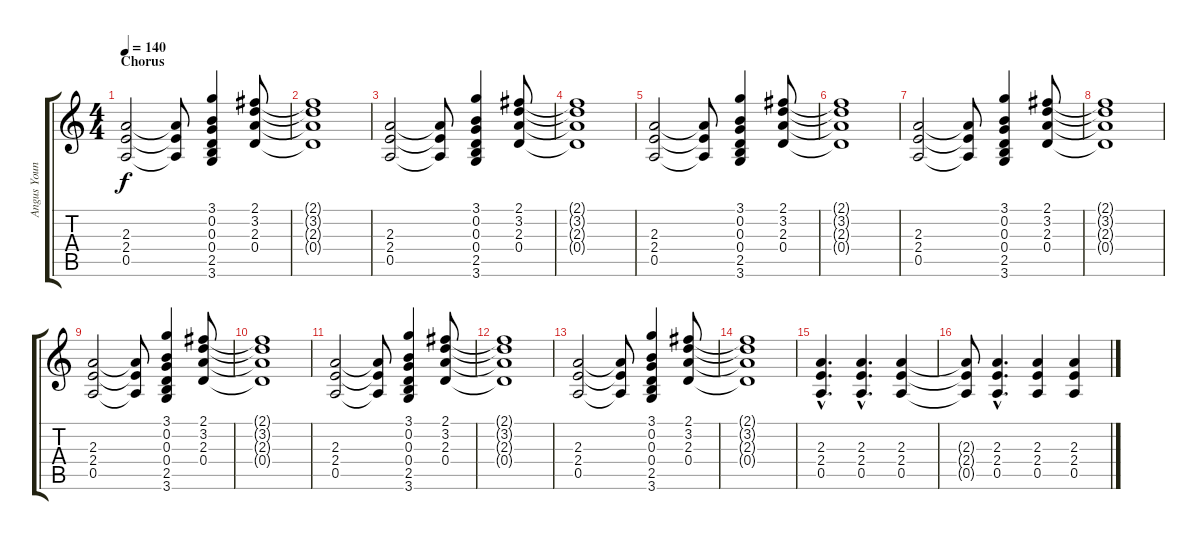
\track ("Angus Young" "Angus Youn") {instrument distortionguitar}
\staff {score tabs}
\tuning (E4 B3 G3 D3 A2 E2) {hide}
\ts (4 4)
\section ("" "Chorus")
\tempo 140
\clef g2
\ks c
(2.3 2.4 0.5).2{dy f} (2.3{t} 2.4{t} 0.5{t}).8 (3.1 0.2 0.3 0.4 2.5 3.6).4 (2.1 3.2 2.3 0.4).8 |
(2.1{t} 3.2{t} 2.3{t} 0.4{t}).1 |
(2.3 2.4 0.5).2 (2.3{t} 2.4{t} 0.5{t}).8 (3.1 0.2 0.3 0.4 2.5 3.6).4 (2.1 3.2 2.3 0.4).8 |
(2.1{t} 3.2{t} 2.3{t} 0.4{t}).1 |
(2.3 2.4 0.5).2 (2.3{t} 2.4{t} 0.5{t}).8 (3.1 0.2 0.3 0.4 2.5 3.6).4 (2.1 3.2 2.3 0.4).8 |
(2.1{t} 3.2{t} 2.3{t} 0.4{t}).1 |
(2.3 2.4 0.5).2 (2.3{t} 2.4{t} 0.5{t}).8 (3.1 0.2 0.3 0.4 2.5 3.6).4 (2.1 3.2 2.3 0.4).8 |
(2.1{t} 3.2{t} 2.3{t} 0.4{t}).1 |
(2.3 2.4 0.5).2 (2.3{t} 2.4{t} 0.5{t}).8 (3.1 0.2 0.3 0.4 2.5 3.6).4 (2.1 3.2 2.3 0.4).8 |
(2.1{t} 3.2{t} 2.3{t} 0.4{t}).1 |
(2.3 2.4 0.5).2 (2.3{t} 2.4{t} 0.5{t}).8 (3.1 0.2 0.3 0.4 2.5 3.6).4 (2.1 3.2 2.3 0.4).8 |
(2.1{t} 3.2{t} 2.3{t} 0.4{t}).1 |
(2.3 2.4 0.5).2 (2.3{t} 2.4{t} 0.5{t}).8 (3.1 0.2 0.3 0.4 2.5 3.6).4 (2.1 3.2 2.3 0.4).8 |
(2.1{t} 3.2{t} 2.3{t} 0.4{t}).1 |
(2.3{hac} 2.4{hac} 0.5{hac}).4{d} (2.3{hac} 2.4{hac} 0.5{hac}).4{d} (2.3 2.4 0.5).4 |
(2.3{t} 2.4{t} 0.5{t}).8 (2.3{hac} 2.4{hac} 0.5{hac}).4{d} (2.3 2.4 0.5).4 (2.3 2.4 0.5).4
